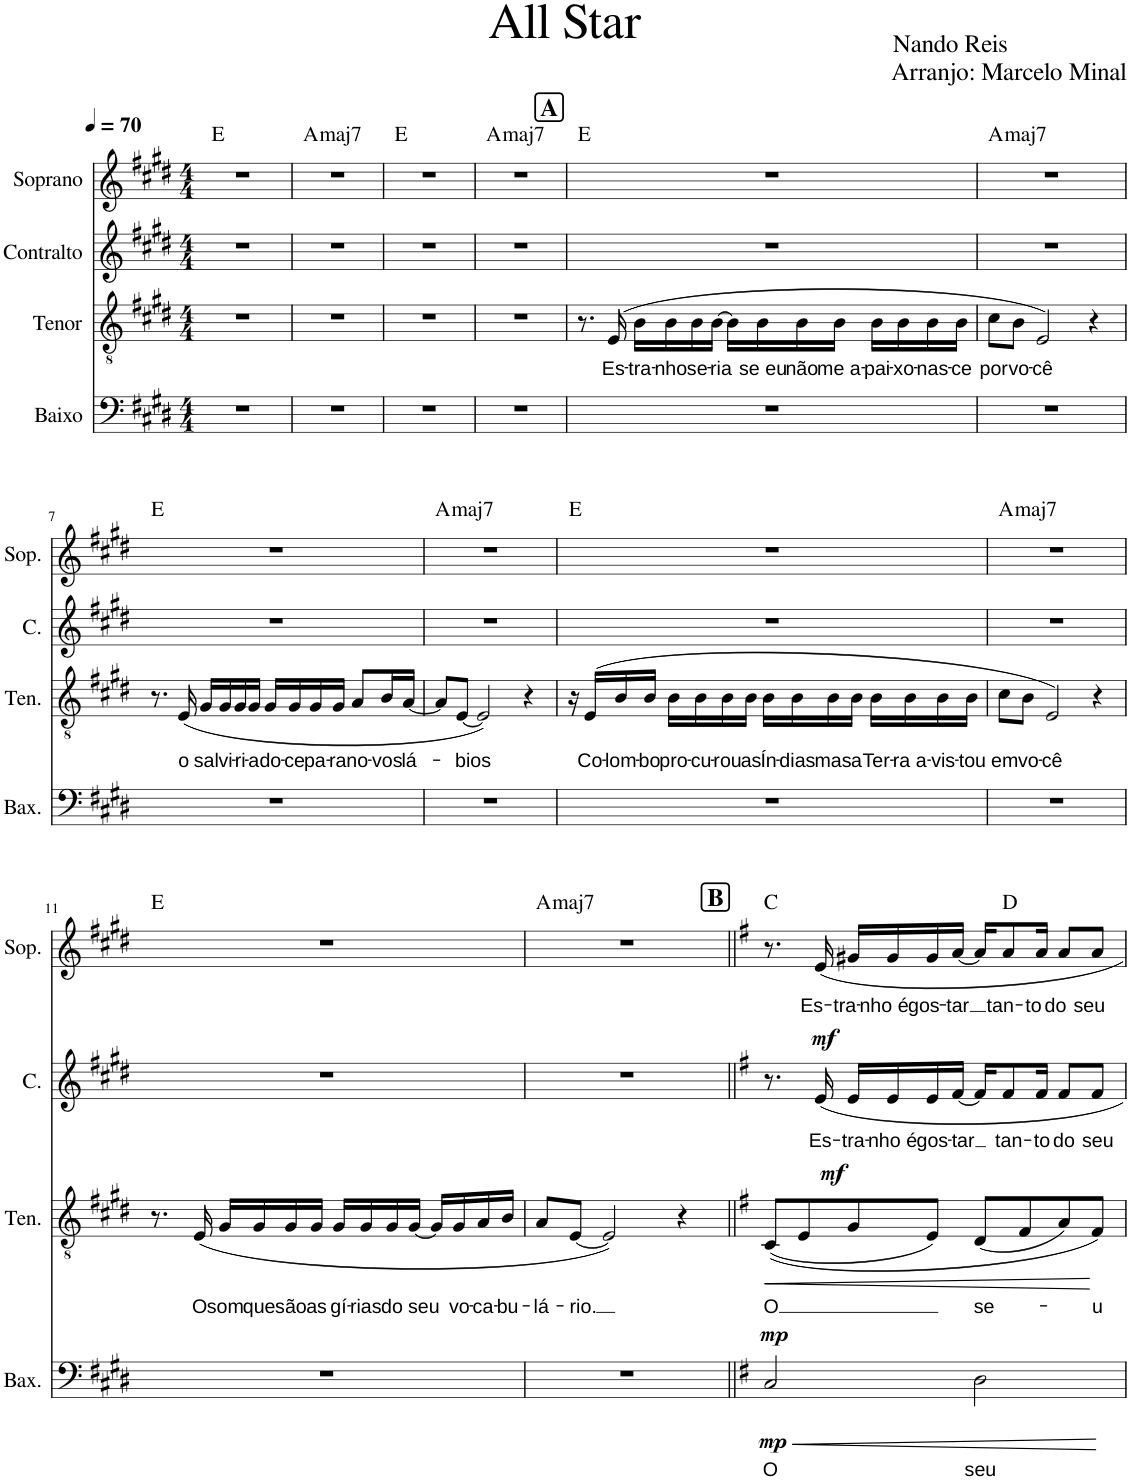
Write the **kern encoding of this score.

**kern	**text	**dynam	**kern	**text	**dynam	**kern	**text	**dynam	**kern	**text	**harte
*part4	*part4	*part4	*part3	*part3	*part3	*part2	*part2	*part2	*part1	*part1	*part1
*staff4	*staff4	*staff4	*staff3	*staff3	*staff3	*staff2	*staff2	*staff2	*staff1	*staff1	*
*I"Baixo	*	*	*I"Tenor	*	*	*I"Contralto	*	*	*I"Soprano	*	*
*I'Bax.	*	*	*I'Ten.	*	*	*I'C.	*	*	*I'Sop.	*	*
*clefF4	*	*	*clefGv2	*	*	*clefG2	*	*	*clefG2	*	*
*k[f#c#g#d#]	*	*	*k[f#c#g#d#]	*	*	*k[f#c#g#d#]	*	*	*k[f#c#g#d#]	*	*
*M4/4	*	*	*M4/4	*	*	*M4/4	*	*	*M4/4	*	*
*MM70	*	*	*MM70	*	*	*MM70	*	*	*MM70	*	*
=1	=1	=1	=1	=1	=1	=1	=1	=1	=1	=1	=1
1r	.	.	1r	.	.	1r	.	.	1r	.	E:maj
=2	=2	=2	=2	=2	=2	=2	=2	=2	=2	=2	=2
!	!	!	!	!	!	!	!	!	!	!	!LO:H:kt=maj7
1r	.	.	1r	.	.	1r	.	.	1r	.	A:maj7
=3	=3	=3	=3	=3	=3	=3	=3	=3	=3	=3	=3
1r	.	.	1r	.	.	1r	.	.	1r	.	E:maj
=4	=4	=4	=4	=4	=4	=4	=4	=4	=4	=4	=4
!	!	!	!	!	!	!	!	!	!	!	!LO:H:kt=maj7
1r	.	.	1r	.	.	1r	.	.	1r	.	A:maj7
!!LO:REH:place=s1:a:B:cj:fs=14:t=A
=5	=5	=5	=5	=5	=5	=5	=5	=5	=5	=5	=5
1r	.	.	8.r	.	.	1r	.	.	1r	.	E:maj
!	!	!	!	!LO:LY:b	!	!	!	!	!	!	!
.	.	.	(16E/	Es-	.	.	.	.	.	.	.
!	!	!	!	!LO:LY:b	!	!	!	!	!	!	!
.	.	.	16B\LL	-tra-	.	.	.	.	.	.	.
!	!	!	!	!LO:LY:b	!	!	!	!	!	!	!
.	.	.	16B\	-nho	.	.	.	.	.	.	.
!	!	!	!	!LO:LY:b	!	!	!	!	!	!	!
.	.	.	16B\	se-	.	.	.	.	.	.	.
!	!	!	!	!LO:LY:b	!	!	!	!	!	!	!
.	.	.	[16B\JJ	-ria	.	.	.	.	.	.	.
.	.	.	16B\LL]	.	.	.	.	.	.	.	.
!	!	!	!	!LO:LY:b	!	!	!	!	!	!	!
.	.	.	16B\	se eu	.	.	.	.	.	.	.
!	!	!	!	!LO:LY:b	!	!	!	!	!	!	!
.	.	.	16B\	não	.	.	.	.	.	.	.
!	!	!	!	!LO:LY:b	!	!	!	!	!	!	!
.	.	.	16B\JJ	me a-	.	.	.	.	.	.	.
!	!	!	!	!LO:LY:b	!	!	!	!	!	!	!
.	.	.	16B\LL	-pai-	.	.	.	.	.	.	.
!	!	!	!	!LO:LY:b	!	!	!	!	!	!	!
.	.	.	16B\	-xo-	.	.	.	.	.	.	.
!	!	!	!	!LO:LY:b	!	!	!	!	!	!	!
.	.	.	16B\	-nas-	.	.	.	.	.	.	.
!	!	!	!	!LO:LY:b	!	!	!	!	!	!	!
.	.	.	16B\JJ	-ce	.	.	.	.	.	.	.
=6	=6	=6	=6	=6	=6	=6	=6	=6	=6	=6	=6
!	!	!	!	!LO:LY:b	!	!	!	!	!	!	!LO:H:kt=maj7
1r	.	.	8c#\L	por	.	1r	.	.	1r	.	A:maj7
!	!	!	!	!LO:LY:b	!	!	!	!	!	!	!
.	.	.	8B\J	vo-	.	.	.	.	.	.	.
!	!	!	!	!LO:LY:b	!	!	!	!	!	!	!
.	.	.	2E/)	-cê	.	.	.	.	.	.	.
.	.	.	4r	.	.	.	.	.	.	.	.
!!LO:LB:g=z
=7	=7	=7	=7	=7	=7	=7	=7	=7	=7	=7	=7
1r	.	.	8.r	.	.	1r	.	.	1r	.	E:maj
!	!	!	!	!LO:LY:b	!	!	!	!	!	!	!
.	.	.	(16E/	o	.	.	.	.	.	.	.
!	!	!	!	!LO:LY:b	!	!	!	!	!	!	!
.	.	.	16G#/LL	sal	.	.	.	.	.	.	.
!	!	!	!	!LO:LY:b	!	!	!	!	!	!	!
.	.	.	16G#/	vi-	.	.	.	.	.	.	.
!	!	!	!	!LO:LY:b	!	!	!	!	!	!	!
.	.	.	16G#/	-ri-	.	.	.	.	.	.	.
!	!	!	!	!LO:LY:b	!	!	!	!	!	!	!
.	.	.	16G#/JJ	-a	.	.	.	.	.	.	.
!	!	!	!	!LO:LY:b	!	!	!	!	!	!	!
.	.	.	16G#/LL	do-	.	.	.	.	.	.	.
!	!	!	!	!LO:LY:b	!	!	!	!	!	!	!
.	.	.	16G#/	-ce	.	.	.	.	.	.	.
!	!	!	!	!LO:LY:b	!	!	!	!	!	!	!
.	.	.	16G#/	pa-	.	.	.	.	.	.	.
!	!	!	!	!LO:LY:b	!	!	!	!	!	!	!
.	.	.	16G#/JJ	-ra	.	.	.	.	.	.	.
!	!	!	!	!LO:LY:b	!	!	!	!	!	!	!
.	.	.	8A/L	no-	.	.	.	.	.	.	.
!	!	!	!	!LO:LY:b	!	!	!	!	!	!	!
.	.	.	16B/L	-vos	.	.	.	.	.	.	.
!	!	!	!	!LO:LY:b	!	!	!	!	!	!	!
.	.	.	[16A/JJ	lá-	.	.	.	.	.	.	.
=8	=8	=8	=8	=8	=8	=8	=8	=8	=8	=8	=8
!	!	!	!	!	!	!	!	!	!	!	!LO:H:kt=maj7
1r	.	.	8A/L]	.	.	1r	.	.	1r	.	A:maj7
!	!	!	!	!LO:LY:b	!	!	!	!	!	!	!
.	.	.	[8E/J	-bios	.	.	.	.	.	.	.
.	.	.	2E/])	.	.	.	.	.	.	.	.
.	.	.	4r	.	.	.	.	.	.	.	.
=9	=9	=9	=9	=9	=9	=9	=9	=9	=9	=9	=9
1r	.	.	16r	.	.	1r	.	.	1r	.	E:maj
!	!	!	!	!LO:LY:b	!	!	!	!	!	!	!
.	.	.	(16E/LL	Co-	.	.	.	.	.	.	.
!	!	!	!	!LO:LY:b	!	!	!	!	!	!	!
.	.	.	16B/	-lom-	.	.	.	.	.	.	.
!	!	!	!	!LO:LY:b	!	!	!	!	!	!	!
.	.	.	16B/JJ	-bo	.	.	.	.	.	.	.
!	!	!	!	!LO:LY:b	!	!	!	!	!	!	!
.	.	.	16B\LL	pro-	.	.	.	.	.	.	.
!	!	!	!	!LO:LY:b	!	!	!	!	!	!	!
.	.	.	16B\	-cu-	.	.	.	.	.	.	.
!	!	!	!	!LO:LY:b	!	!	!	!	!	!	!
.	.	.	16B\	-rou	.	.	.	.	.	.	.
!	!	!	!	!LO:LY:b	!	!	!	!	!	!	!
.	.	.	16B\JJ	as	.	.	.	.	.	.	.
!	!	!	!	!LO:LY:b	!	!	!	!	!	!	!
.	.	.	16B\LL	Ín-	.	.	.	.	.	.	.
!	!	!	!	!LO:LY:b	!	!	!	!	!	!	!
.	.	.	16B\	-dias	.	.	.	.	.	.	.
!	!	!	!	!LO:LY:b	!	!	!	!	!	!	!
.	.	.	16B\	mas	.	.	.	.	.	.	.
!	!	!	!	!LO:LY:b	!	!	!	!	!	!	!
.	.	.	16B\JJ	a	.	.	.	.	.	.	.
!	!	!	!	!LO:LY:b	!	!	!	!	!	!	!
.	.	.	16B\LL	Ter-	.	.	.	.	.	.	.
!	!	!	!	!LO:LY:b	!	!	!	!	!	!	!
.	.	.	16B\	-ra a-	.	.	.	.	.	.	.
!	!	!	!	!LO:LY:b	!	!	!	!	!	!	!
.	.	.	16B\	-vis-	.	.	.	.	.	.	.
!	!	!	!	!LO:LY:b	!	!	!	!	!	!	!
.	.	.	16B\JJ	-tou	.	.	.	.	.	.	.
=10	=10	=10	=10	=10	=10	=10	=10	=10	=10	=10	=10
!	!	!	!	!LO:LY:b	!	!	!	!	!	!	!LO:H:kt=maj7
1r	.	.	8c#\L	em	.	1r	.	.	1r	.	A:maj7
!	!	!	!	!LO:LY:b	!	!	!	!	!	!	!
.	.	.	8B\J	vo-	.	.	.	.	.	.	.
!	!	!	!	!LO:LY:b	!	!	!	!	!	!	!
.	.	.	2E/)	-cê	.	.	.	.	.	.	.
.	.	.	4r	.	.	.	.	.	.	.	.
!!LO:LB:g=z
=11	=11	=11	=11	=11	=11	=11	=11	=11	=11	=11	=11
1r	.	.	8.r	.	.	1r	.	.	1r	.	E:maj
!	!	!	!	!LO:LY:b	!	!	!	!	!	!	!
.	.	.	(<16E/	O	.	.	.	.	.	.	.
!	!	!	!	!LO:LY:b	!	!	!	!	!	!	!
.	.	.	16G#/LL	som	.	.	.	.	.	.	.
!	!	!	!	!LO:LY:b	!	!	!	!	!	!	!
.	.	.	16G#/	que	.	.	.	.	.	.	.
!	!	!	!	!LO:LY:b	!	!	!	!	!	!	!
.	.	.	16G#/	são	.	.	.	.	.	.	.
!	!	!	!	!LO:LY:b	!	!	!	!	!	!	!
.	.	.	16G#/JJ	as	.	.	.	.	.	.	.
!	!	!	!	!LO:LY:b	!	!	!	!	!	!	!
.	.	.	16G#/LL	gí-	.	.	.	.	.	.	.
!	!	!	!	!LO:LY:b	!	!	!	!	!	!	!
.	.	.	16G#/	-rias	.	.	.	.	.	.	.
!	!	!	!	!LO:LY:b	!	!	!	!	!	!	!
.	.	.	16G#/	do	.	.	.	.	.	.	.
!	!	!	!	!LO:LY:b	!	!	!	!	!	!	!
.	.	.	[16G#/JJ	seu	.	.	.	.	.	.	.
.	.	.	16G#/LL]	.	.	.	.	.	.	.	.
!	!	!	!	!LO:LY:b	!	!	!	!	!	!	!
.	.	.	16G#/	vo-	.	.	.	.	.	.	.
!	!	!	!	!LO:LY:b	!	!	!	!	!	!	!
.	.	.	16A/	-ca-	.	.	.	.	.	.	.
!	!	!	!	!LO:LY:b	!	!	!	!	!	!	!
.	.	.	16B/JJ	-bu-	.	.	.	.	.	.	.
=12	=12	=12	=12	=12	=12	=12	=12	=12	=12	=12	=12
!	!	!	!	!LO:LY:b	!	!	!	!	!	!	!LO:H:kt=maj7
1r	.	.	8A/L	-lá-	.	1r	.	.	1r	.	A:maj7
!	!	!	!	!LO:LY:b	!	!	!	!	!	!	!
.	.	.	[8E/J	-rio.	.	.	.	.	.	.	.
.	.	.	2E/])	.	.	.	.	.	.	.	.
.	.	.	4r	.	.	.	.	.	.	.	.
!!LO:REH:place=s1:a:B:cj:fs=14:t=B
=13||	=13||	=13||	=13||	=13||	=13||	=13||	=13||	=13||	=13||	=13||	=13||
*k[f#]	*	*	*k[f#]	*	*	*k[f#]	*	*	*k[f#]	*	*
!	!LO:LY:b	!LO:HP:b	!	!LO:LY:b	!LO:HP:b	!	!	!	!	!	!
!	!	!LO:DY:n=1:a	!	!	!	!	!	!	!	!	!
!	!	!LO:DY:n=2:b	!	!	!	!	!	!	!	!	!
2C/	O	< mp mp	((8C/L	O	<	8.r	.	.	8.r	.	C:maj
!	!	!	!	!	!LO:DY:a	!	!	!	!	!	!
.	.	.	8E/	.	mf	.	.	.	.	.	.
!	!	!	!	!	!	!	!LO:LY:b	!LO:DY:a	!	!LO:LY:b	!
.	.	.	.	.	.	16e/	Es-	mf	16e/	Es-	.
!	!	!	!	!	!	!	!LO:LY:b	!	!	!LO:LY:b	!
.	.	.	8G/	.	.	16e/LL	-tra-	.	16g#X/LL	-tra-	.
!	!	!	!	!	!	!	!LO:LY:b	!	!	!LO:LY:b	!
.	.	.	.	.	.	16e/	-nho é	.	16g#/	-nho é	.
!	!	!	!	!	!	!	!LO:LY:b	!	!	!LO:LY:b	!
.	.	.	8E/J)	.	.	16e/	gos-	.	16g#/	gos-	.
!	!	!	!	!	!	!	!LO:LY:b	!	!	!LO:LY:b	!
.	.	.	.	.	.	[16f#/JJ	-tar	.	[16a/JJ	-tar	.
!	!LO:LY:b	!	!	!LO:LY:b	!	!	!	!	!	!	!
2D\	seu	.	(8D/L	se-	.	16f#/KL]	.	.	16a/KL]	.	.
!	!	!	!	!	!	!	!LO:LY:b	!	!	!LO:LY:b	!
.	.	.	.	.	.	8f#/	tan-	.	8a/	tan-	D:maj
.	.	.	8F#/	.	.	.	.	.	.	.	.
!	!	!	!	!	!	!	!LO:LY:b	!	!	!LO:LY:b	!
.	.	.	.	.	.	16f#/Jk	-to	.	16a/Jk	-to	.
!	!	!	!	!	!	!	!LO:LY:b	!	!	!LO:LY:b	!
.	.	.	8A/)	.	.	8f#/L	do	.	8a/L	do	.
!	!	!	!	!LO:LY:b	!	!	!LO:LY:b	!	!	!LO:LY:b	!
.	.	.	8F#/J)	-u	.	8f#/J	seu	.	8a/J	seu	.
.	.	[	.	.	[	.	.	.	.	.	.
=	=	=	=	=	=	=	=	=	=	=	=
*-	*-	*-	*-	*-	*-	*-	*-	*-	*-	*-	*-
